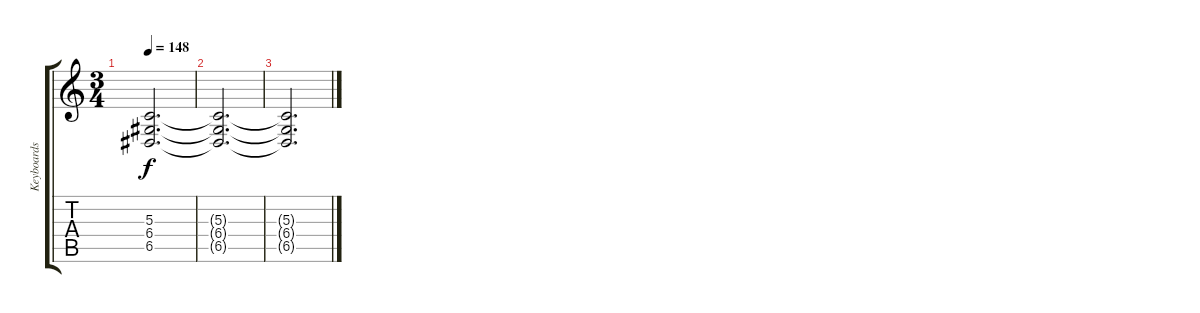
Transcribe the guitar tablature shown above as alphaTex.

\track ("Keyboards Rhythm" "Keyboards ") {instrument stringensemble1}
\staff {score tabs}
\tuning (E4 B3 G3 D3 A2 E2) {hide}
\ts (3 4)
\tempo 148
\clef g2
\ks c
(5.3{t} 6.4{t} 6.5{t}).2{d dy f} |
(5.3{t} 6.4{t} 6.5{t}).2{d} |
(5.3{t} 6.4{t} 6.5{t}).2{d}
